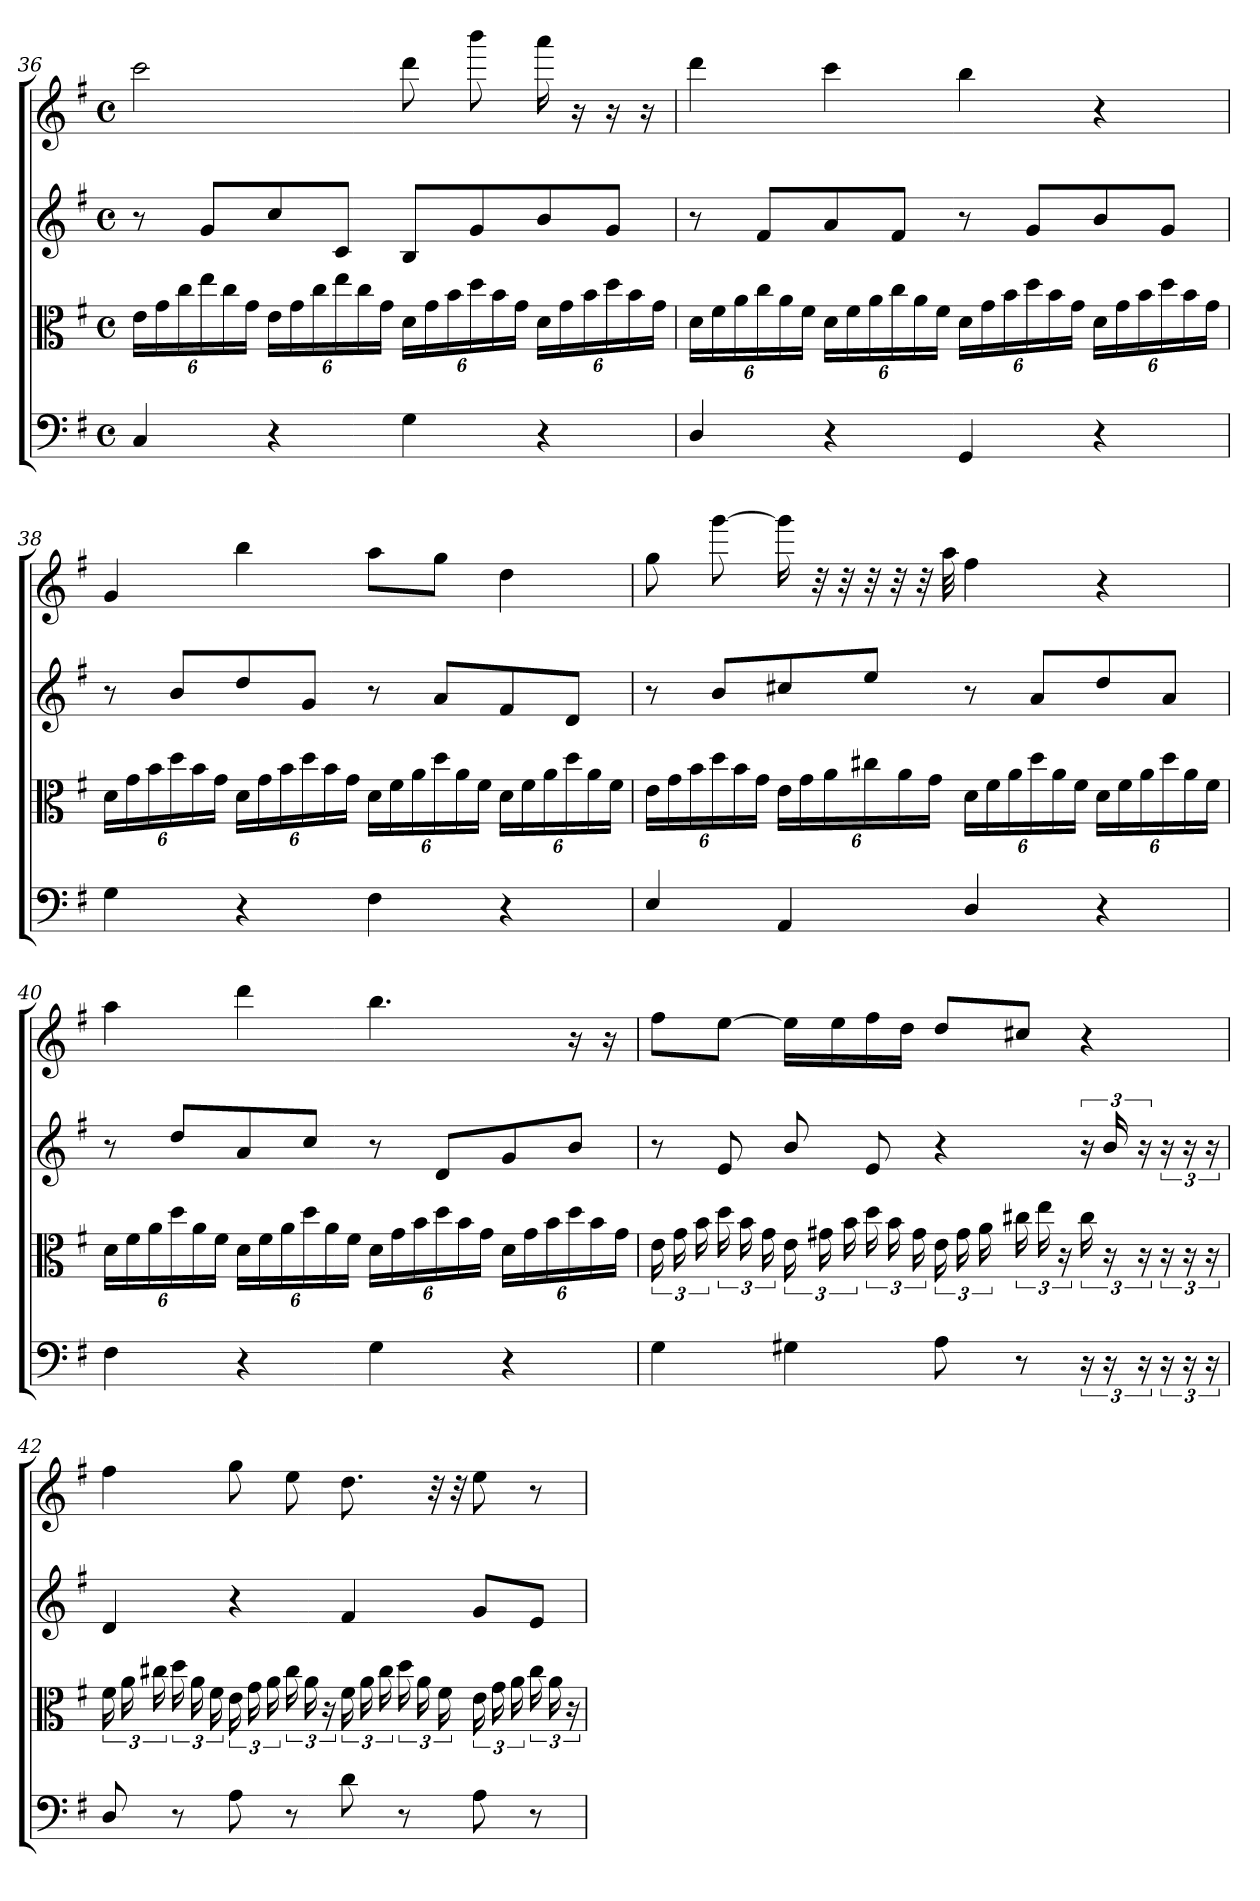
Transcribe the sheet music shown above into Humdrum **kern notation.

**kern	**kern	**kern	**kern
*part4	*part3	*part2	*part1
*staff4	*staff3	*staff2	*staff1
*clefF4	*clefC3	*clefG2	*clefG2
*k[f#]	*k[f#]	*k[f#]	*k[f#]
*e:	*e:	*e:	*e:
*M4/4	*M4/4	*M4/4	*M4/4
*met(c)	*met(c)	*met(c)	*met(c)
=36	=36	=36	=36
4C/	24e\LL	8r	2ccc\
.	24g\	.	.
.	24cc\	.	.
.	24ee\	8g/L	.
.	24cc\	.	.
.	24g\JJ	.	.
4r	24e\LL	8cc/	.
.	24g\	.	.
.	24cc\	.	.
.	24ee\	8c/J	.
.	24cc\	.	.
.	24g\JJ	.	.
4G\	24d\LL	8B/L	8ddd\
.	24g\	.	.
.	24b\	.	.
.	24dd\	8g/	8bbb\
.	24b\	.	.
.	24g\JJ	.	.
4r	24d\LL	8b/	16aaa\
.	24g\	.	.
.	.	.	16r
.	24b\	.	.
.	24dd\	8g/J	16r
.	24b\	.	.
.	.	.	16r
.	24g\JJ	.	.
=37	=37	=37	=37
4D/	24d\LL	8r	4ddd\
.	24f#\	.	.
.	24a\	.	.
.	24cc\	8f#/L	.
.	24a\	.	.
.	24f#\JJ	.	.
4r	24d\LL	8a/	4ccc\
.	24f#\	.	.
.	24a\	.	.
.	24cc\	8f#/J	.
.	24a\	.	.
.	24f#\JJ	.	.
4GG/	24d\LL	8r	4bb\
.	24g\	.	.
.	24b\	.	.
.	24dd\	8g/L	.
.	24b\	.	.
.	24g\JJ	.	.
4r	24d\LL	8b/	4r
.	24g\	.	.
.	24b\	.	.
.	24dd\	8g/J	.
.	24b\	.	.
.	24g\JJ	.	.
=38	=38	=38	=38
4G\	24d\LL	8r	4g/
.	24g\	.	.
.	24b\	.	.
.	24dd\	8b/L	.
.	24b\	.	.
.	24g\JJ	.	.
4r	24d\LL	8dd/	4bb\
.	24g\	.	.
.	24b\	.	.
.	24dd\	8g/J	.
.	24b\	.	.
.	24g\JJ	.	.
4F#\	24d\LL	8r	8aa\L
.	24f#\	.	.
.	24a\	.	.
.	24dd\	8a/L	8gg\J
.	24a\	.	.
.	24f#\JJ	.	.
4r	24d\LL	8f#/	4dd\
.	24f#\	.	.
.	24a\	.	.
.	24dd\	8d/J	.
.	24a\	.	.
.	24f#\JJ	.	.
=39	=39	=39	=39
4E/	24e\LL	8r	8gg\
.	24g\	.	.
.	24b\	.	.
.	24dd\	8b/L	[8ggg\
.	24b\	.	.
.	24g\JJ	.	.
4AA/	24e\LL	8cc#X/	16ggg\]
.	24g\	.	.
.	.	.	32r
.	24a\	.	.
.	.	.	32r
.	24cc#X\	8ee/J	32r
.	.	.	32r
.	24a\	.	.
.	.	.	32r
.	24g\JJ	.	.
.	.	.	32aa\
4D/	24d\LL	8r	4ff#\
.	24f#\	.	.
.	24a\	.	.
.	24dd\	8a/L	.
.	24a\	.	.
.	24f#\JJ	.	.
4r	24d\LL	8dd/	4r
.	24f#\	.	.
.	24a\	.	.
.	24dd\	8a/J	.
.	24a\	.	.
.	24f#\JJ	.	.
=40	=40	=40	=40
4F#\	24d\LL	8r	4aa\
.	24f#\	.	.
.	24a\	.	.
.	24dd\	8dd/L	.
.	24a\	.	.
.	24f#\JJ	.	.
4r	24d\LL	8a/	4ddd\
.	24f#\	.	.
.	24a\	.	.
.	24dd\	8cc/J	.
.	24a\	.	.
.	24f#\JJ	.	.
4G\	24d\LL	8r	4.bb\
.	24g\	.	.
.	24b\	.	.
.	24dd\	8d/L	.
.	24b\	.	.
.	24g\JJ	.	.
4r	24d\LL	8g/	.
.	24g\	.	.
.	24b\	.	.
.	24dd\	8b/J	16r
.	24b\	.	.
.	.	.	16r
.	24g\JJ	.	.
=41	=41	=41	=41
4G\	24e\	8r	8ff#\L
.	24g\	.	.
.	24b\	.	.
.	24dd\	8e/	[8ee\J
.	24b\	.	.
.	24g\	.	.
4G#X\	24e\	8b/	16ee\LL]
.	24g#X\	.	.
.	.	.	16ee\
.	24b\	.	.
.	24dd\	8e/	16ff#\
.	24b\	.	.
.	.	.	16dd\JJ
.	24g#\	.	.
8A\	24e\	4r	8dd/L
.	24g#\	.	.
.	24a\	.	.
8r	24cc#X\	.	8cc#X/J
.	24ee\	.	.
.	24r	.	.
24r	24cc#\	24r	4r
24r	24r	24b/	.
24r	24r	24r	.
24r	24r	24r	.
24r	24r	24r	.
24r	24r	24r	.
=42	=42	=42	=42
8D/	24f#\	4d/	4ff#\
.	24a\	.	.
.	24cc#X\	.	.
8r	24dd\	.	.
.	24a\	.	.
.	24f#\	.	.
8A\	24e\	4r	8gg\
.	24g\	.	.
.	24a\	.	.
8r	24cc#\	.	8ee\
.	24a\	.	.
.	24r	.	.
8d\	24f#\	4f#/	8.dd\
.	24a\	.	.
.	24cc#\	.	.
8r	24dd\	.	.
.	24a\	.	.
.	.	.	32r
.	24f#\	.	.
.	.	.	32r
8A\	24e\	8g/L	8ee\
.	24g\	.	.
.	24a\	.	.
8r	24cc#\	8e/J	8r
.	24a\	.	.
.	24r	.	.
=	=	=	=
*-	*-	*-	*-
